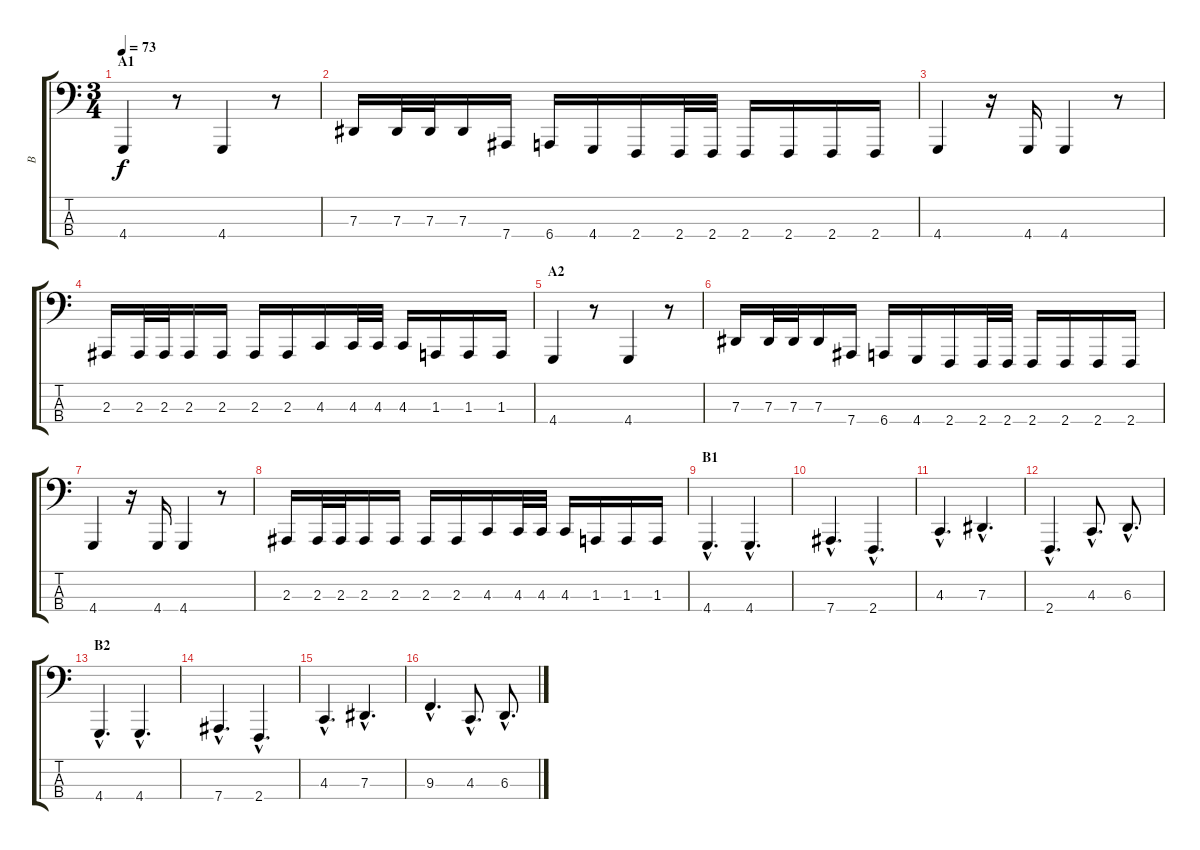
\track ("B" "B") {instrument lead8bassandlead}
\staff {score tabs}
\tuning (Gb2 Db2 Ab1 Eb1) {hide}
\ts (3 4)
\section ("" "A1")
\tempo 73
\clef f4
\ks c
4.4.4{dy f volume 13 instrument lead8bassandlead} r.8 4.4.4 r.8 |
7.3.16 7.3.32 7.3.32 7.3.16 7.4.16 6.4.16 4.4.16 2.4.16 2.4.32 2.4.32 2.4.16 2.4.16 2.4.16 2.4.16 |
4.4.4 r.16 4.4.16 4.4.4 r.8 |
2.3.16 2.3.32 2.3.32 2.3.16 2.3.16 2.3.16 2.3.16 4.3.16 4.3.32 4.3.32 4.3.16 1.3.16 1.3.16 1.3.16 |
\section ("" "A2")
4.4.4 r.8 4.4.4 r.8 |
7.3.16 7.3.32 7.3.32 7.3.16 7.4.16 6.4.16 4.4.16 2.4.16 2.4.32 2.4.32 2.4.16 2.4.16 2.4.16 2.4.16 |
4.4.4 r.16 4.4.16 4.4.4 r.8 |
2.3.16 2.3.32 2.3.32 2.3.16 2.3.16 2.3.16 2.3.16 4.3.16 4.3.32 4.3.32 4.3.16 1.3.16 1.3.16 1.3.16 |
\section ("" "B1")
4.4{hac}.4{d} 4.4{hac}.4{d} |
7.4{hac}.4{d} 2.4{hac}.4{d} |
4.3{hac}.4{d} 7.3{hac}.4{d} |
2.4{hac}.4{d} 4.3{hac}.8{d} 6.3{hac}.8{d} |
\section ("" "B2")
4.4{hac}.4{d} 4.4{hac}.4{d} |
7.4{hac}.4{d} 2.4{hac}.4{d} |
4.3{hac}.4{d} 7.3{hac}.4{d} |
9.3{hac}.4{d} 4.3{hac}.8{d} 6.3{hac}.8{d}
